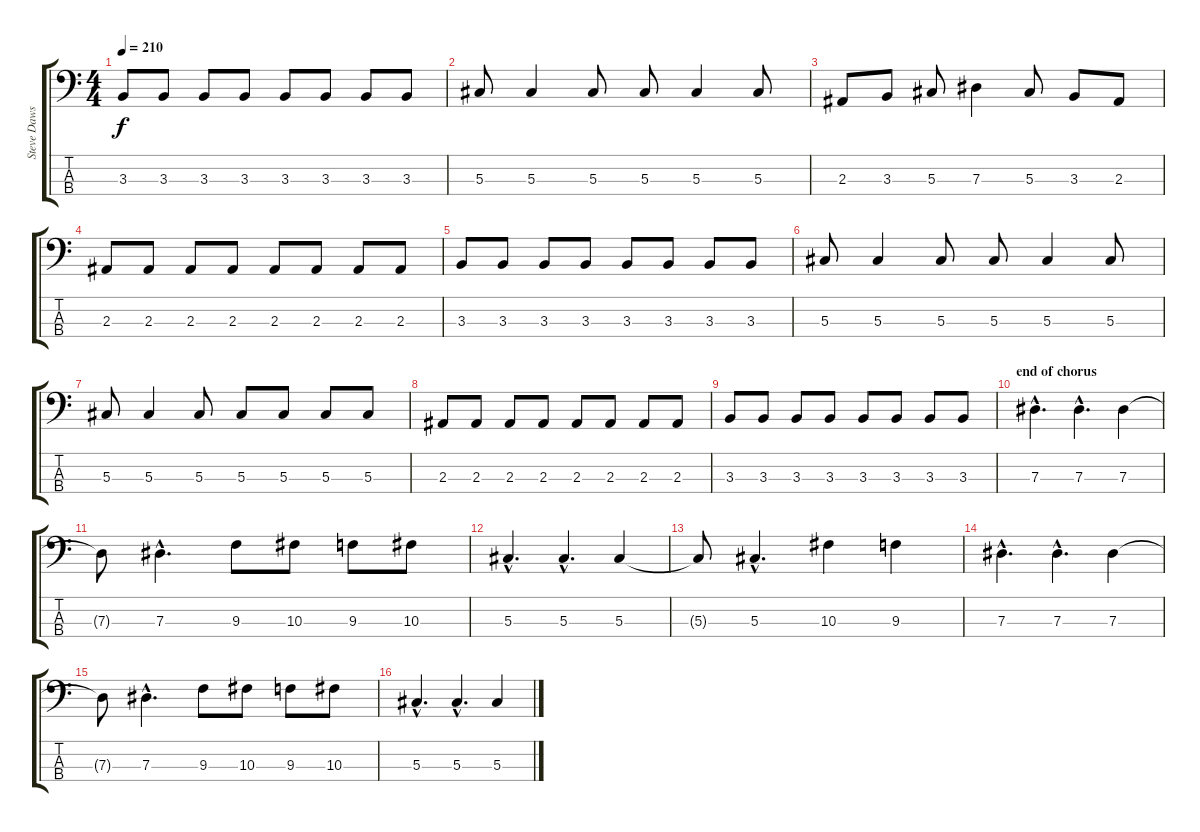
\track ("Steve Dawson" "Steve Daws") {instrument electricbassfinger}
\staff {score tabs}
\tuning (Gb2 Db2 Ab1 Eb1) {hide}
\ts (4 4)
\tempo 210
\clef f4
\ks c
3.3.8{dy f} 3.3.8 3.3.8 3.3.8 3.3.8 3.3.8 3.3.8 3.3.8 |
5.3.8 5.3.4 5.3.8 5.3.8 5.3.4 5.3.8 |
2.3.8 3.3.8 5.3.8 7.3.4 5.3.8 3.3.8 2.3.8 |
2.3.8 2.3.8 2.3.8 2.3.8 2.3.8 2.3.8 2.3.8 2.3.8 |
3.3.8 3.3.8 3.3.8 3.3.8 3.3.8 3.3.8 3.3.8 3.3.8 |
5.3.8 5.3.4 5.3.8 5.3.8 5.3.4 5.3.8 |
5.3.8 5.3.4 5.3.8 5.3.8 5.3.8 5.3.8 5.3.8 |
2.3.8 2.3.8 2.3.8 2.3.8 2.3.8 2.3.8 2.3.8 2.3.8 |
3.3.8 3.3.8 3.3.8 3.3.8 3.3.8 3.3.8 3.3.8 3.3.8 |
\section ("" "end of chorus")
7.3{hac}.4{d} 7.3{hac}.4{d} 7.3.4 |
7.3{t}.8 7.3{hac}.4{d} 9.3.8 10.3.8 9.3.8 10.3.8 |
5.3{hac}.4{d} 5.3{hac}.4{d} 5.3.4 |
5.3{t}.8 5.3{hac}.4{d} 10.3.4 9.3.4 |
7.3{hac}.4{d} 7.3{hac}.4{d} 7.3.4 |
7.3{t}.8 7.3{hac}.4{d} 9.3.8 10.3.8 9.3.8 10.3.8 |
5.3{hac}.4{d} 5.3{hac}.4{d} 5.3.4
